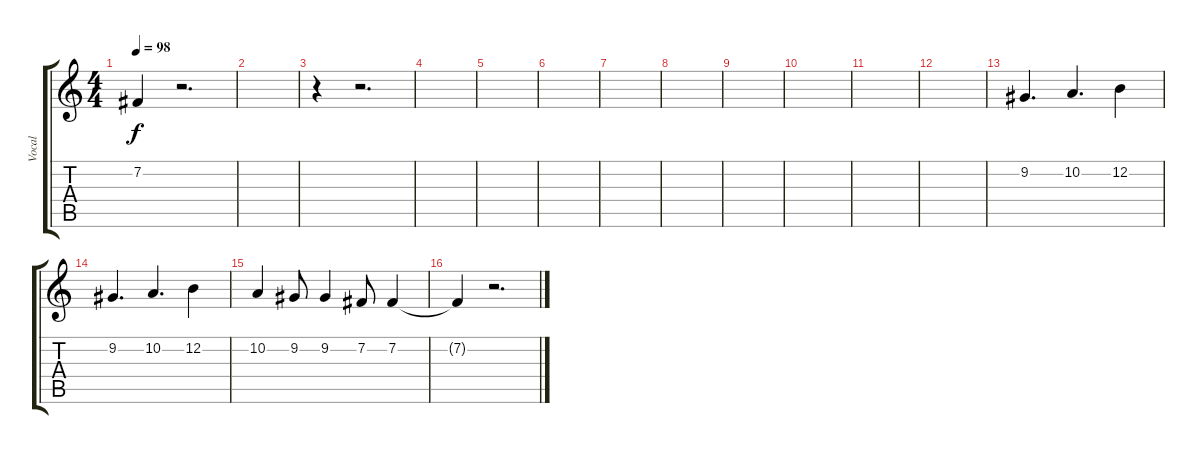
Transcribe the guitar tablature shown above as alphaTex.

\track ("Vocal" "Vocal") {instrument pad4choir}
\staff {score tabs}
\tuning (E4 B3 G3 D3 A2 E2) {hide}
\ts (4 4)
\tempo 98
\clef g2
\ks c
7.2{t}.4{dy f} r.2{d} |
|
r.4 r.2{d} |
|
|
|
|
|
|
|
|
|
9.2.4{d} 10.2.4{d} 12.2.4 |
9.2.4{d} 10.2.4{d} 12.2.4 |
10.2.4 9.2.8 9.2.4 7.2.8 7.2.4 |
7.2{t}.4 r.2{d}
